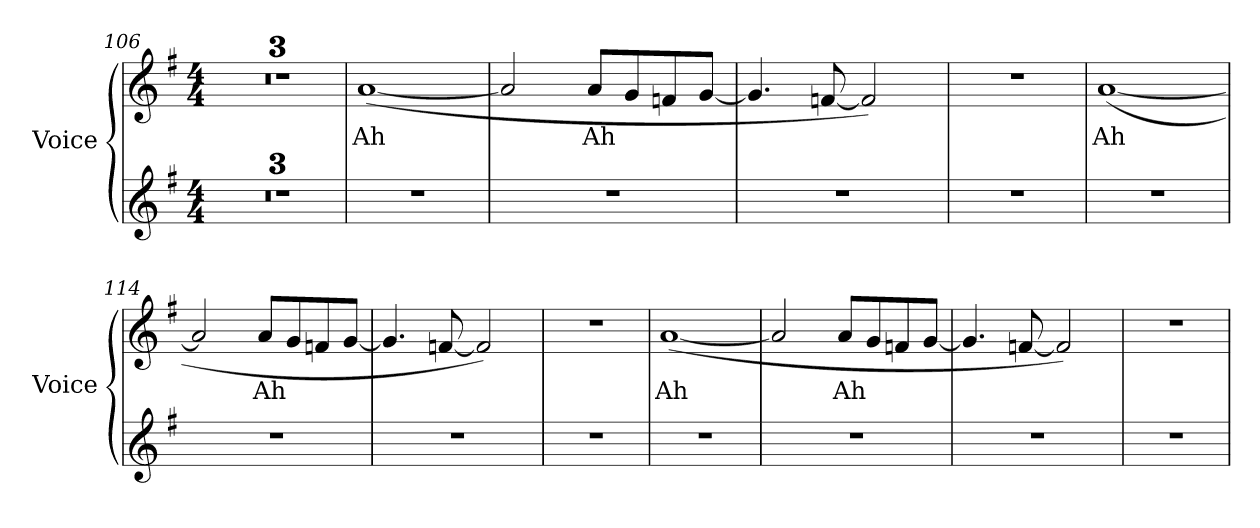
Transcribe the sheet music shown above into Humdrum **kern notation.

**kern	**kern	**text
*part2	*part1	*part1
*staff2	*staff1	*staff1
*I"Voice	*I"Voice	*
*I'Voice	*I'Voice	*
*clefG2	*clefG2	*
*k[f#]	*k[f#]	*
*G:	*G:	*
*M4/4	*M4/4	*
=106	=106	=106
1r	1r	.
=107	=107	=107
1r	1r	.
=108	=108	=108
1r	1r	.
=109	=109	=109
!	!	!LO:LY:b:color=#000000
1r	([1ai	Ah
=110	=110	=110
1r	2ai/]	.
!	!	!LO:LY:b:color=#000000
.	8ai/L	Ah
.	8gi/	.
.	8fni/	.
.	[8gi/J	.
!!LO:LB:g=z
=111	=111	=111
1r	4.gi/]	.
.	[8fni/	.
.	2fi/])	.
=112	=112	=112
1r	1r	.
=113	=113	=113
!	!	!LO:LY:b:color=#000000
1r	([1ai	Ah
=114	=114	=114
1r	2ai/]	.
!	!	!LO:LY:b:color=#000000
.	8ai/L	Ah
.	8gi/	.
.	8fni/	.
.	[8gi/J	.
=115	=115	=115
1r	4.gi/]	.
.	[8fni/	.
.	2fi/])	.
=116	=116	=116
1r	1r	.
=117	=117	=117
!	!	!LO:LY:b:color=#000000
1r	([1ai	Ah
!!LO:PB:g=z
=118	=118	=118
1r	2ai/]	.
!	!	!LO:LY:b:color=#000000
.	8ai/L	Ah
.	8gi/	.
.	8fni/	.
.	[8gi/J	.
=119	=119	=119
1r	4.gi/]	.
.	[8fni/	.
.	2fi/])	.
=120	=120	=120
1r	1r	.
=	=	=
*-	*-	*-
